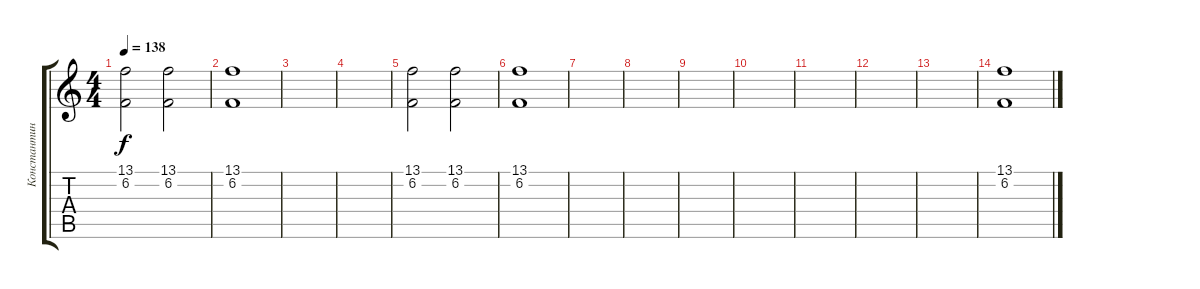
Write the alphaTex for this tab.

\track ("Константин Бекрев (программирование)" "Константин") {instrument tubularbells}
\staff {score tabs}
\tuning (E4 B3 G3 D3 A2 E2) {hide}
\ts (4 4)
\tempo 138
\clef g2
\ks c
(13.1 6.2).2{dy f} (13.1 6.2).2 |
(13.1 6.2).1 |
|
|
(13.1 6.2).2 (13.1 6.2).2 |
(13.1 6.2).1 |
|
|
|
|
|
|
|
(13.1 6.2).1
